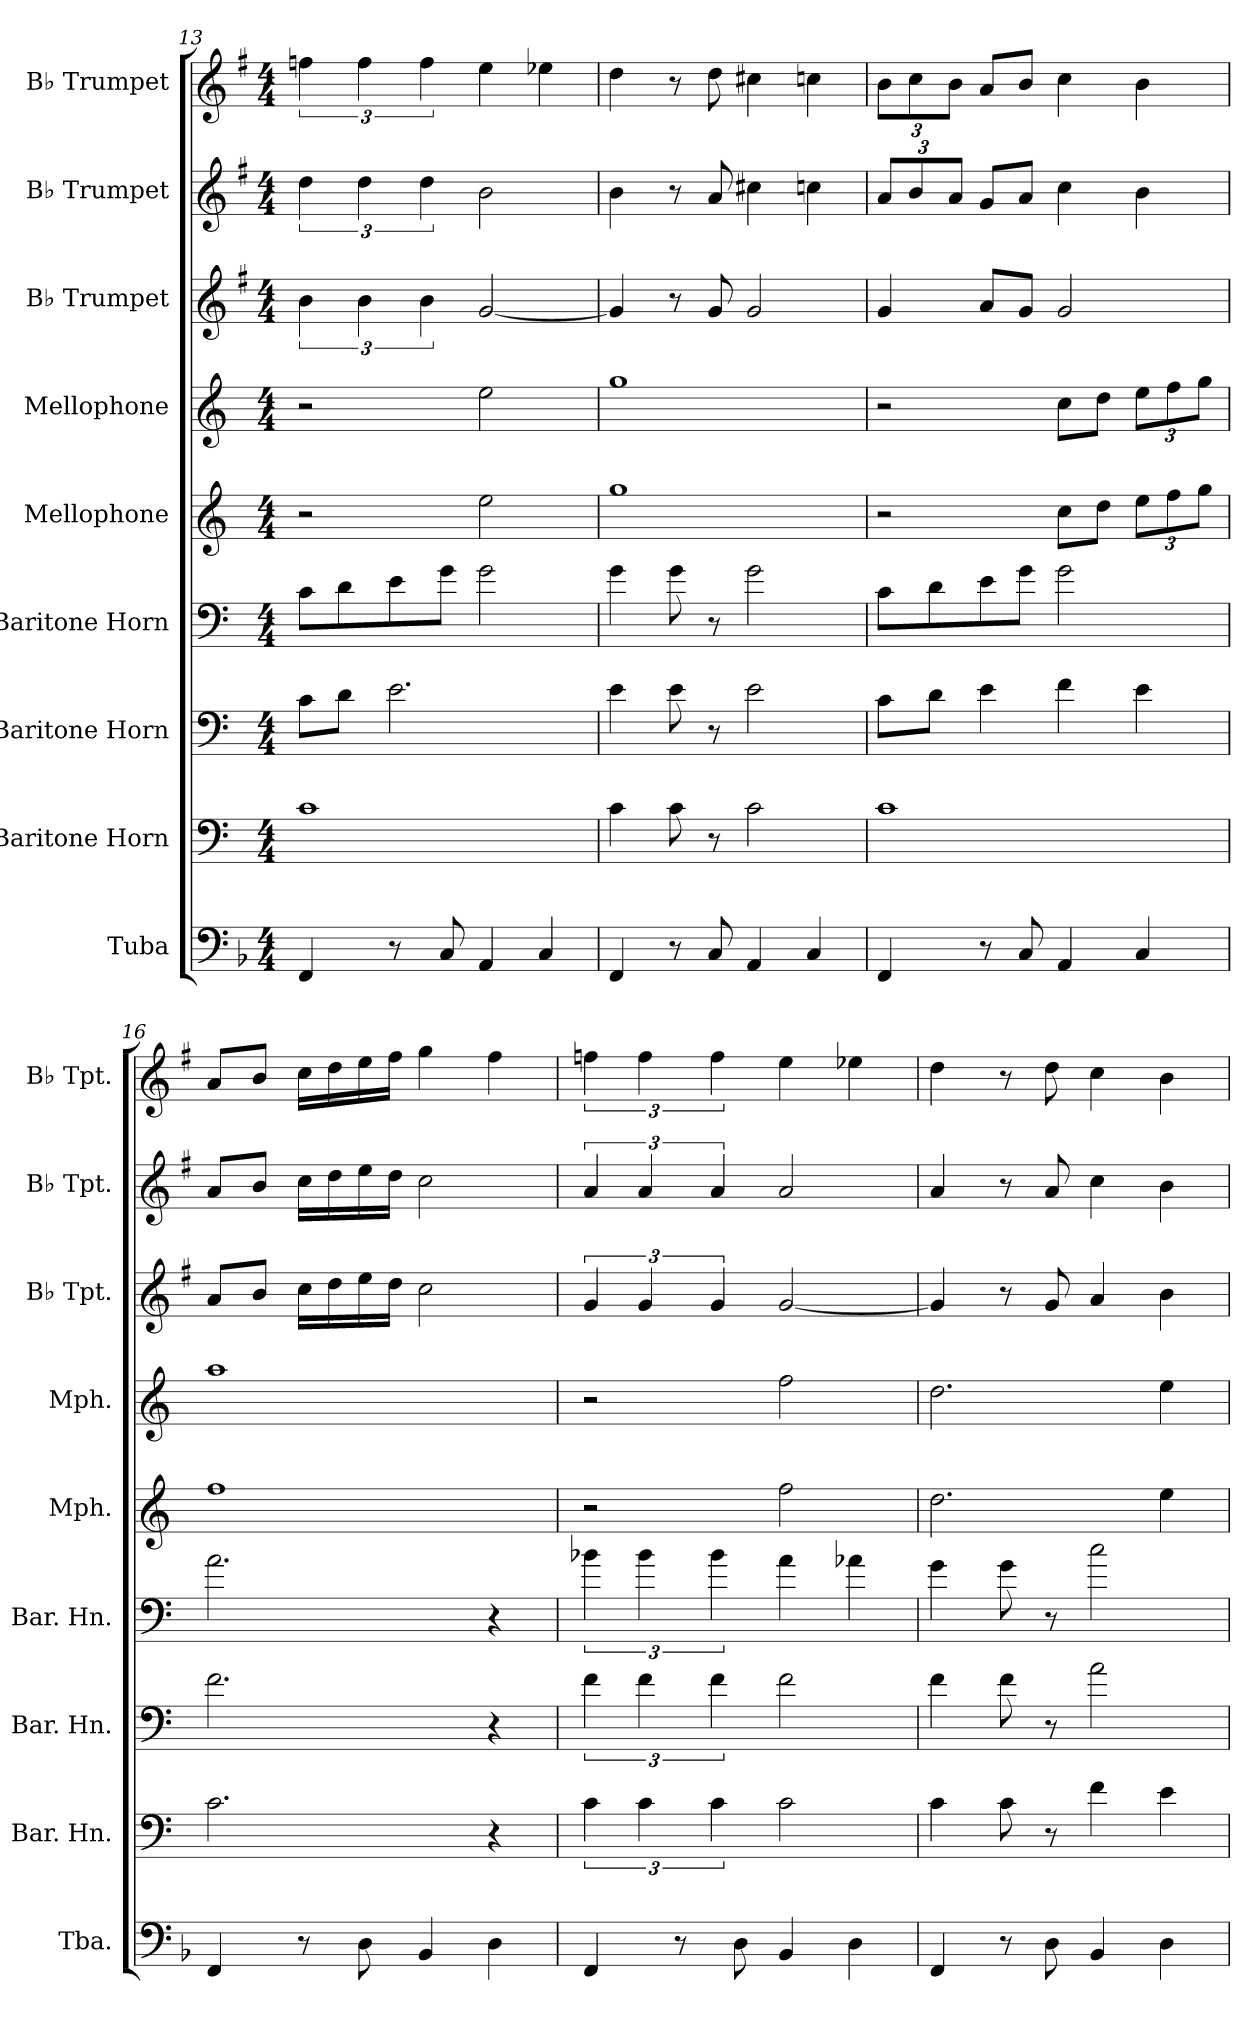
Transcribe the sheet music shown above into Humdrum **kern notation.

**kern	**kern	**kern	**kern	**kern	**kern	**kern	**kern	**kern
*part9	*part8	*part7	*part6	*part5	*part4	*part3	*part2	*part1
*staff9	*staff8	*staff7	*staff6	*staff5	*staff4	*staff3	*staff2	*staff1
*I"Tuba	*I"Baritone Horn	*I"Baritone Horn	*I"Baritone Horn	*I"Mellophone	*I"Mellophone	*I"B♭ Trumpet	*I"B♭ Trumpet	*I"B♭ Trumpet
*I'Tba.	*I'Bar. Hn.	*I'Bar. Hn.	*I'Bar. Hn.	*I'Mph.	*I'Mph.	*I'B♭ Tpt.	*I'B♭ Tpt.	*I'B♭ Tpt.
!!LO:PB:g=z
*clefF4	*clefF4	*clefF4	*clefF4	*clefG2	*clefG2	*clefG2	*clefG2	*clefG2
*	*ITrd4c7	*ITrd4c7	*ITrd4c7	*ITrd4c7	*ITrd4c7	*ITrd1c2	*ITrd1c2	*ITrd1c2
*k[b-]	*k[b-]	*k[b-]	*k[b-]	*k[b-]	*k[b-]	*k[b-]	*k[b-]	*k[b-]
*M4/4	*M4/4	*M4/4	*M4/4	*M4/4	*M4/4	*M4/4	*M4/4	*M4/4
=13	=13	=13	=13	=13	=13	=13	=13	=13
4FF/	1F	8F\L	8F\L	2r	2r	6a\	6cc\	6ee-X\
.	.	8G\J	8G\	.	.	.	.	.
.	.	.	.	.	.	6a\	6cc\	6ee-\
8r	.	2.A\	8A\	.	.	.	.	.
.	.	.	.	.	.	6a\	6cc\	6ee-\
8C/	.	.	8c\J	.	.	.	.	.
4AA/	.	.	2c\	2a\	2a\	[2f/	2a\	4dd\
4C/	.	.	.	.	.	.	.	4dd-X\
=14	=14	=14	=14	=14	=14	=14	=14	=14
4FF/	4F\	4A\	4c\	1cc	1cc	4f/]	4a\	4cc\
8r	8F\	8A\	8c\	.	.	8r	8r	8r
8C/	8r	8r	8r	.	.	8f/	8g/	8cc\
4AA/	2F\	2A\	2c\	.	.	2f/	4bn\	4bn\
4C/	.	.	.	.	.	.	4b-X\	4b-X\
=15	=15	=15	=15	=15	=15	=15	=15	=15
*	*	*	*	*	*	*	*Xbrackettup	*Xbrackettup
4FF/	1F	8F\L	8F\L	2r	2r	4f/	12g/L	12a\L
.	.	.	.	.	.	.	12a/	12b-\
.	.	8G\J	8G\	.	.	.	.	.
.	.	.	.	.	.	.	12g/J	12a\J
8r	.	4A\	8A\	.	.	8g/L	8f/L	8g/L
8C/	.	.	8c\J	.	.	8f/J	8g/J	8a/J
4AA/	.	4B-\	2c\	8f\L	8f\L	2f/	4b-\	4b-\
.	.	.	.	8g\J	8g\J	.	.	.
*	*	*	*	*Xbrackettup	*Xbrackettup	*	*	*
4C/	.	4A\	.	12a\L	12a\L	.	4a\	4a\
.	.	.	.	12b-\	12b-\	.	.	.
.	.	.	.	12cc\J	12cc\J	.	.	.
=16	=16	=16	=16	=16	=16	=16	=16	=16
4FF/	2.F\	2.B-\	2.d\	1b-	1dd	8g/L	8g/L	8g/L
.	.	.	.	.	.	8a/J	8a/J	8a/J
8r	.	.	.	.	.	16b-\LL	16b-\LL	16b-\LL
.	.	.	.	.	.	16cc\	16cc\	16cc\
8D\	.	.	.	.	.	16dd\	16dd\	16dd\
.	.	.	.	.	.	16cc\JJ	16cc\JJ	16ee\JJ
4BB-/	.	.	.	.	.	2b-\	2b-\	4ff\
4D\	4r	4r	4r	.	.	.	.	4ee\
=17	=17	=17	=17	=17	=17	=17	=17	=17
*	*	*	*	*	*	*	*brackettup	*brackettup
4FF/	6F\	6B-\	6e-X\	2r	2r	6f/	6g/	6ee-X\
.	6F\	6B-\	6e-\	.	.	6f/	6g/	6ee-\
8r	.	.	.	.	.	.	.	.
.	6F\	6B-\	6e-\	.	.	6f/	6g/	6ee-\
8D\	.	.	.	.	.	.	.	.
4BB-/	2F\	2B-\	4d\	2b-\	2b-\	[2f/	2g/	4dd\
4D\	.	.	4d-X\	.	.	.	.	4dd-X\
!!LO:PB:g=z
=18	=18	=18	=18	=18	=18	=18	=18	=18
4FF/	4F\	4B-\	4c\	2.g\	2.g\	4f/]	4g/	4cc\
8r	8F\	8B-\	8c\	.	.	8r	8r	8r
8D\	8r	8r	8r	.	.	8f/	8g/	8cc\
4BB-/	4B-\	2d\	2f\	.	.	4g/	4b-\	4b-\
4D\	4A\	.	.	4a\	4a\	4a\	4a\	4a\
=	=	=	=	=	=	=	=	=
*-	*-	*-	*-	*-	*-	*-	*-	*-
